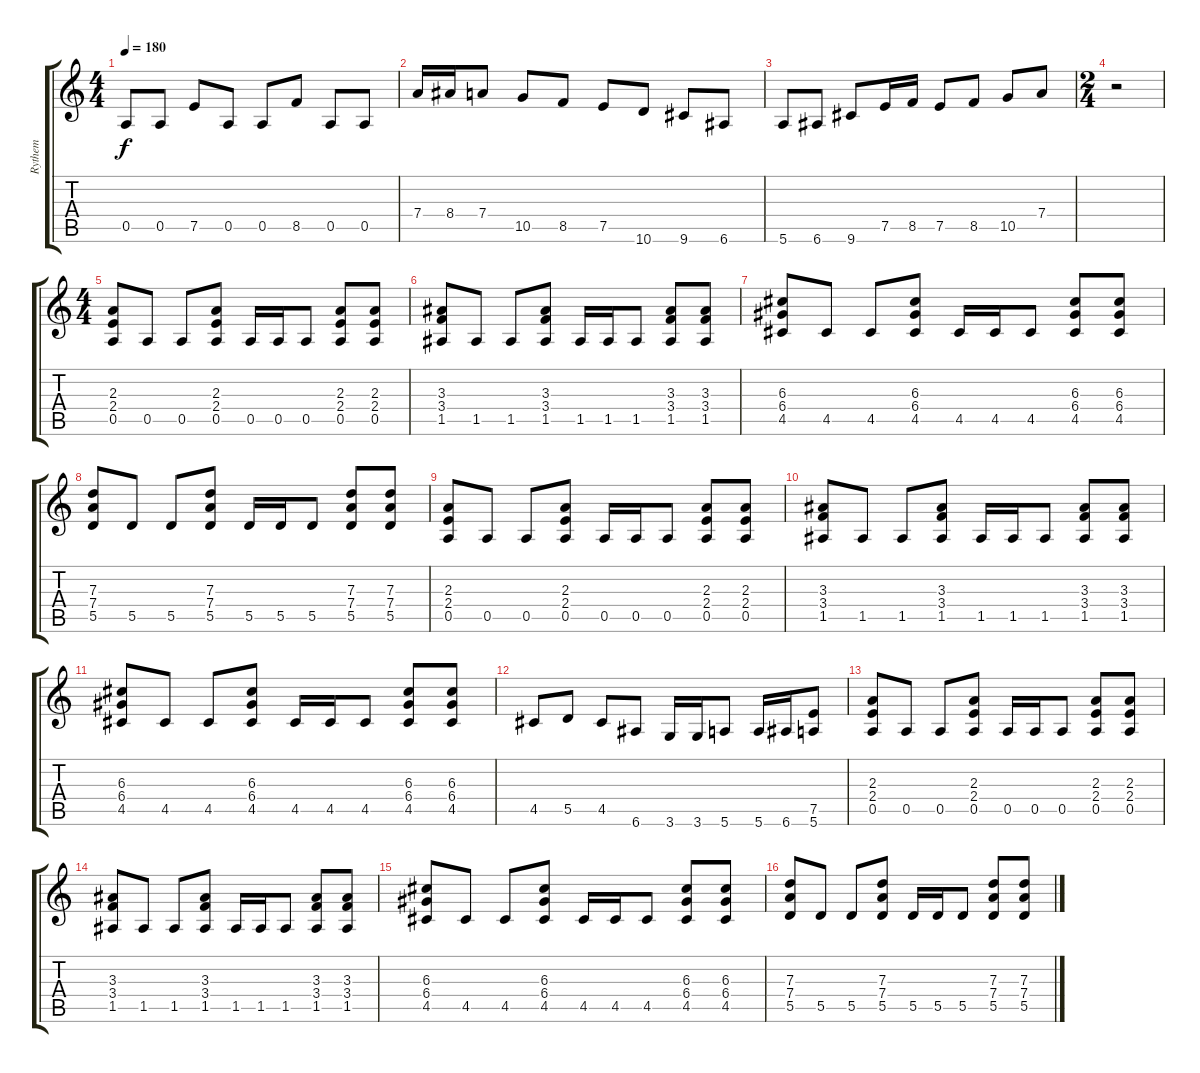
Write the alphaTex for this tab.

\track ("Rythem" "Rythem") {instrument distortionguitar}
\staff {score tabs}
\tuning (E4 B3 G3 D3 A2 E2) {hide}
\ts (4 4)
\tempo 180
\clef g2
\ks c
0.5.8{dy f} 0.5.8 7.5.8 0.5.8 0.5.8 8.5.8 0.5.8 0.5.8 |
7.4.16 8.4.16 7.4.8 10.5.8 8.5.8 7.5.8 10.6.8 9.6.8 6.6.8 |
5.6.8 6.6.8 9.6.8 7.5.16 8.5.16 7.5.8 8.5.8 10.5.8 7.4.8 |
\ts (2 4)
r.2 |
\ts (4 4)
(2.3 2.4 0.5).8 0.5.8 0.5.8 (2.3 2.4 0.5).8 0.5.16 0.5.16 0.5.8 (2.3 2.4 0.5).8 (2.3 2.4 0.5).8 |
(3.3 3.4 1.5).8 1.5.8 1.5.8 (3.3 3.4 1.5).8 1.5.16 1.5.16 1.5.8 (3.3 3.4 1.5).8 (3.3 3.4 1.5).8 |
(6.3 6.4 4.5).8 4.5.8 4.5.8 (6.3 6.4 4.5).8 4.5.16 4.5.16 4.5.8 (6.3 6.4 4.5).8 (6.3 6.4 4.5).8 |
(7.3 7.4 5.5).8 5.5.8 5.5.8 (7.3 7.4 5.5).8 5.5.16 5.5.16 5.5.8 (7.3 7.4 5.5).8 (7.3 7.4 5.5).8 |
(2.3 2.4 0.5).8 0.5.8 0.5.8 (2.3 2.4 0.5).8 0.5.16 0.5.16 0.5.8 (2.3 2.4 0.5).8 (2.3 2.4 0.5).8 |
(3.3 3.4 1.5).8 1.5.8 1.5.8 (3.3 3.4 1.5).8 1.5.16 1.5.16 1.5.8 (3.3 3.4 1.5).8 (3.3 3.4 1.5).8 |
(6.3 6.4 4.5).8 4.5.8 4.5.8 (6.3 6.4 4.5).8 4.5.16 4.5.16 4.5.8 (6.3 6.4 4.5).8 (6.3 6.4 4.5).8 |
4.5.8 5.5.8 4.5.8 6.6.8 3.6.16 3.6.16 5.6.8 5.6.16 6.6.16 (7.5 5.6).8 |
(2.3 2.4 0.5).8 0.5.8 0.5.8 (2.3 2.4 0.5).8 0.5.16 0.5.16 0.5.8 (2.3 2.4 0.5).8 (2.3 2.4 0.5).8 |
(3.3 3.4 1.5).8 1.5.8 1.5.8 (3.3 3.4 1.5).8 1.5.16 1.5.16 1.5.8 (3.3 3.4 1.5).8 (3.3 3.4 1.5).8 |
(6.3 6.4 4.5).8 4.5.8 4.5.8 (6.3 6.4 4.5).8 4.5.16 4.5.16 4.5.8 (6.3 6.4 4.5).8 (6.3 6.4 4.5).8 |
(7.3 7.4 5.5).8 5.5.8 5.5.8 (7.3 7.4 5.5).8 5.5.16 5.5.16 5.5.8 (7.3 7.4 5.5).8 (7.3 7.4 5.5).8
